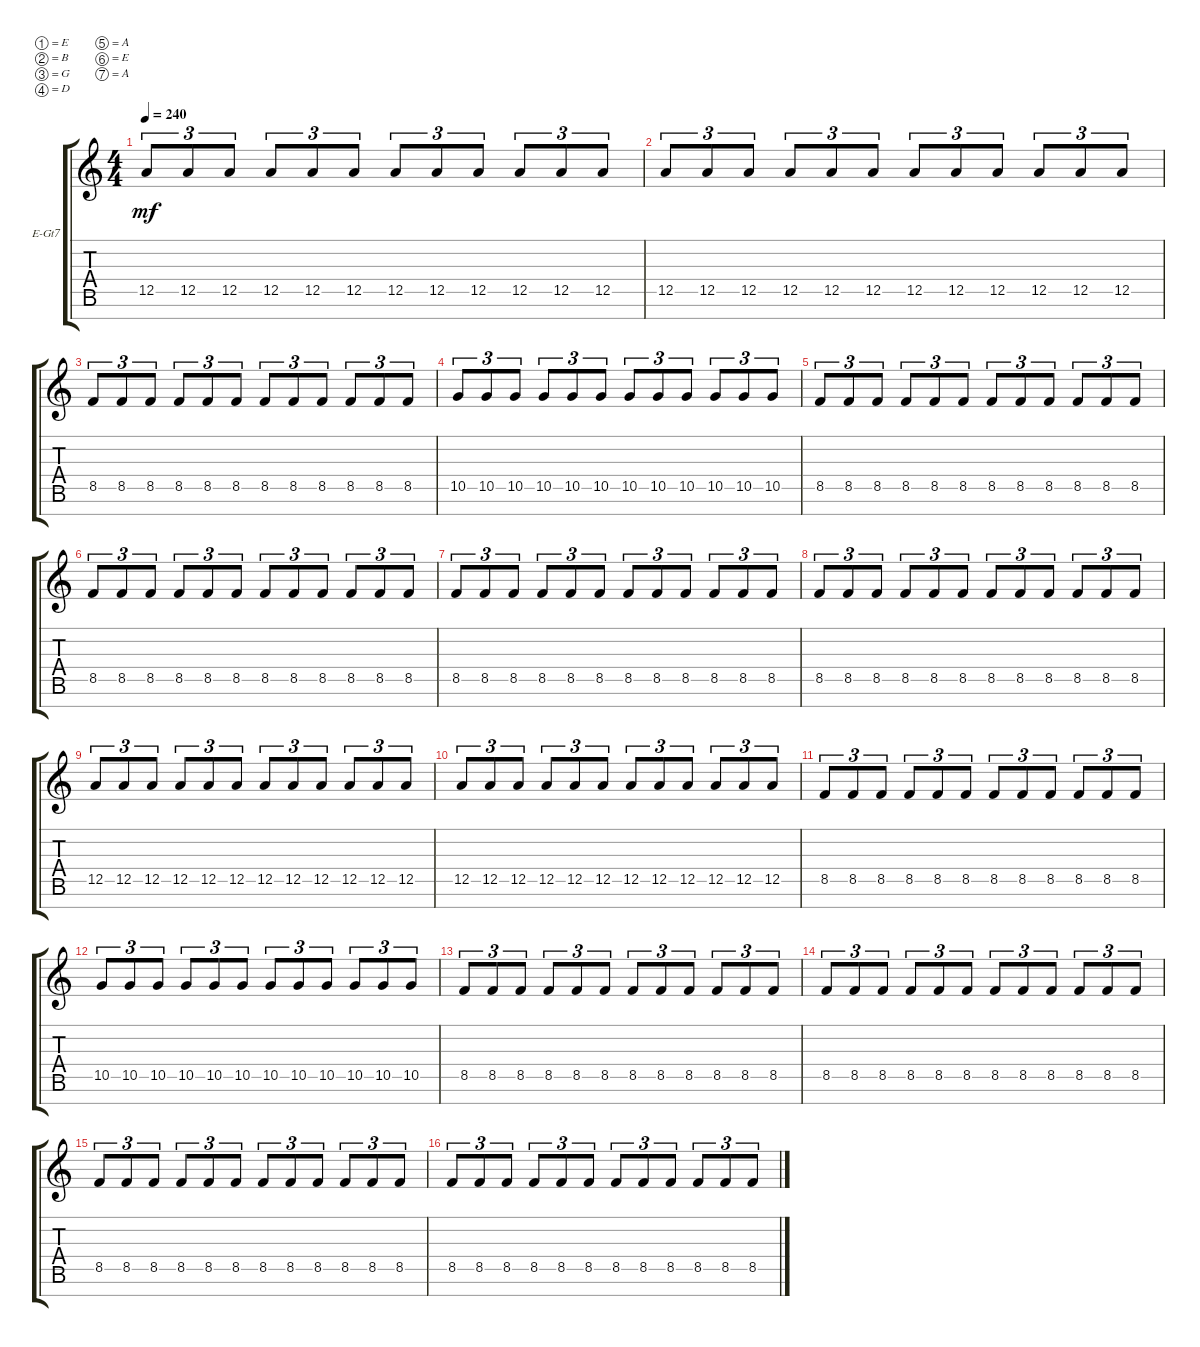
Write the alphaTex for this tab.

\defaultSystemsLayout 4
\bracketExtendMode groupsimilarinstruments
\firstSystemTrackNameOrientation horizontal
\otherSystemsTrackNameOrientation horizontal
\track ("Electric Guitar" "E-Gt7") {instrument distortionguitar}
\staff {score tabs}
\tuning (E4 B3 G3 D3 A2 E2 A1)
\ts (4 4)
\tempo 240
\clef g2
\scale
0.487395
\ks c
12.5.8{tu (3 2) dy mf instrument distortionguitar} 12.5.8{tu (3 2)} 12.5.8{tu (3 2)} 12.5.8{tu (3 2)} 12.5.8{tu (3 2)} 12.5.8{tu (3 2)} 12.5.8{tu (3 2)} 12.5.8{tu (3 2)} 12.5.8{tu (3 2)} 12.5.8{tu (3 2)} 12.5.8{tu (3 2)} 12.5.8{tu (3 2)} |
\scale
0.256303 12.5.8{tu (3 2)} 12.5.8{tu (3 2)} 12.5.8{tu (3 2)} 12.5.8{tu (3 2)} 12.5.8{tu (3 2)} 12.5.8{tu (3 2)} 12.5.8{tu (3 2)} 12.5.8{tu (3 2)} 12.5.8{tu (3 2)} 12.5.8{tu (3 2)} 12.5.8{tu (3 2)} 12.5.8{tu (3 2)} |
\scale
0.256303 8.5.8{tu (3 2)} 8.5.8{tu (3 2)} 8.5.8{tu (3 2)} 8.5.8{tu (3 2)} 8.5.8{tu (3 2)} 8.5.8{tu (3 2)} 8.5.8{tu (3 2)} 8.5.8{tu (3 2)} 8.5.8{tu (3 2)} 8.5.8{tu (3 2)} 8.5.8{tu (3 2)} 8.5.8{tu (3 2)} |
\scale
0.333333 10.5.8{tu (3 2)} 10.5.8{tu (3 2)} 10.5.8{tu (3 2)} 10.5.8{tu (3 2)} 10.5.8{tu (3 2)} 10.5.8{tu (3 2)} 10.5.8{tu (3 2)} 10.5.8{tu (3 2)} 10.5.8{tu (3 2)} 10.5.8{tu (3 2)} 10.5.8{tu (3 2)} 10.5.8{tu (3 2)} |
\scale
0.333333 8.5.8{tu (3 2)} 8.5.8{tu (3 2)} 8.5.8{tu (3 2)} 8.5.8{tu (3 2)} 8.5.8{tu (3 2)} 8.5.8{tu (3 2)} 8.5.8{tu (3 2)} 8.5.8{tu (3 2)} 8.5.8{tu (3 2)} 8.5.8{tu (3 2)} 8.5.8{tu (3 2)} 8.5.8{tu (3 2)} |
\scale
0.333333 8.5.8{tu (3 2)} 8.5.8{tu (3 2)} 8.5.8{tu (3 2)} 8.5.8{tu (3 2)} 8.5.8{tu (3 2)} 8.5.8{tu (3 2)} 8.5.8{tu (3 2)} 8.5.8{tu (3 2)} 8.5.8{tu (3 2)} 8.5.8{tu (3 2)} 8.5.8{tu (3 2)} 8.5.8{tu (3 2)} |
\scale
0.333333 8.5.8{tu (3 2)} 8.5.8{tu (3 2)} 8.5.8{tu (3 2)} 8.5.8{tu (3 2)} 8.5.8{tu (3 2)} 8.5.8{tu (3 2)} 8.5.8{tu (3 2)} 8.5.8{tu (3 2)} 8.5.8{tu (3 2)} 8.5.8{tu (3 2)} 8.5.8{tu (3 2)} 8.5.8{tu (3 2)} |
\scale
0.333333 8.5.8{tu (3 2)} 8.5.8{tu (3 2)} 8.5.8{tu (3 2)} 8.5.8{tu (3 2)} 8.5.8{tu (3 2)} 8.5.8{tu (3 2)} 8.5.8{tu (3 2)} 8.5.8{tu (3 2)} 8.5.8{tu (3 2)} 8.5.8{tu (3 2)} 8.5.8{tu (3 2)} 8.5.8{tu (3 2)} |
\scale
0.333333 12.5.8{tu (3 2)} 12.5.8{tu (3 2)} 12.5.8{tu (3 2)} 12.5.8{tu (3 2)} 12.5.8{tu (3 2)} 12.5.8{tu (3 2)} 12.5.8{tu (3 2)} 12.5.8{tu (3 2)} 12.5.8{tu (3 2)} 12.5.8{tu (3 2)} 12.5.8{tu (3 2)} 12.5.8{tu (3 2)} |
\scale
0.333333 12.5.8{tu (3 2)} 12.5.8{tu (3 2)} 12.5.8{tu (3 2)} 12.5.8{tu (3 2)} 12.5.8{tu (3 2)} 12.5.8{tu (3 2)} 12.5.8{tu (3 2)} 12.5.8{tu (3 2)} 12.5.8{tu (3 2)} 12.5.8{tu (3 2)} 12.5.8{tu (3 2)} 12.5.8{tu (3 2)} |
\scale
0.333333 8.5.8{tu (3 2)} 8.5.8{tu (3 2)} 8.5.8{tu (3 2)} 8.5.8{tu (3 2)} 8.5.8{tu (3 2)} 8.5.8{tu (3 2)} 8.5.8{tu (3 2)} 8.5.8{tu (3 2)} 8.5.8{tu (3 2)} 8.5.8{tu (3 2)} 8.5.8{tu (3 2)} 8.5.8{tu (3 2)} |
\scale
0.333333 10.5.8{tu (3 2)} 10.5.8{tu (3 2)} 10.5.8{tu (3 2)} 10.5.8{tu (3 2)} 10.5.8{tu (3 2)} 10.5.8{tu (3 2)} 10.5.8{tu (3 2)} 10.5.8{tu (3 2)} 10.5.8{tu (3 2)} 10.5.8{tu (3 2)} 10.5.8{tu (3 2)} 10.5.8{tu (3 2)} |
\scale
0.333333 8.5.8{tu (3 2)} 8.5.8{tu (3 2)} 8.5.8{tu (3 2)} 8.5.8{tu (3 2)} 8.5.8{tu (3 2)} 8.5.8{tu (3 2)} 8.5.8{tu (3 2)} 8.5.8{tu (3 2)} 8.5.8{tu (3 2)} 8.5.8{tu (3 2)} 8.5.8{tu (3 2)} 8.5.8{tu (3 2)} |
\scale
0.333333 8.5.8{tu (3 2)} 8.5.8{tu (3 2)} 8.5.8{tu (3 2)} 8.5.8{tu (3 2)} 8.5.8{tu (3 2)} 8.5.8{tu (3 2)} 8.5.8{tu (3 2)} 8.5.8{tu (3 2)} 8.5.8{tu (3 2)} 8.5.8{tu (3 2)} 8.5.8{tu (3 2)} 8.5.8{tu (3 2)} |
\scale
0.333333 8.5.8{tu (3 2)} 8.5.8{tu (3 2)} 8.5.8{tu (3 2)} 8.5.8{tu (3 2)} 8.5.8{tu (3 2)} 8.5.8{tu (3 2)} 8.5.8{tu (3 2)} 8.5.8{tu (3 2)} 8.5.8{tu (3 2)} 8.5.8{tu (3 2)} 8.5.8{tu (3 2)} 8.5.8{tu (3 2)} |
8.5.8{tu (3 2)} 8.5.8{tu (3 2)} 8.5.8{tu (3 2)} 8.5.8{tu (3 2)} 8.5.8{tu (3 2)} 8.5.8{tu (3 2)} 8.5.8{tu (3 2)} 8.5.8{tu (3 2)} 8.5.8{tu (3 2)} 8.5.8{tu (3 2)} 8.5.8{tu (3 2)} 8.5.8{tu (3 2)}
